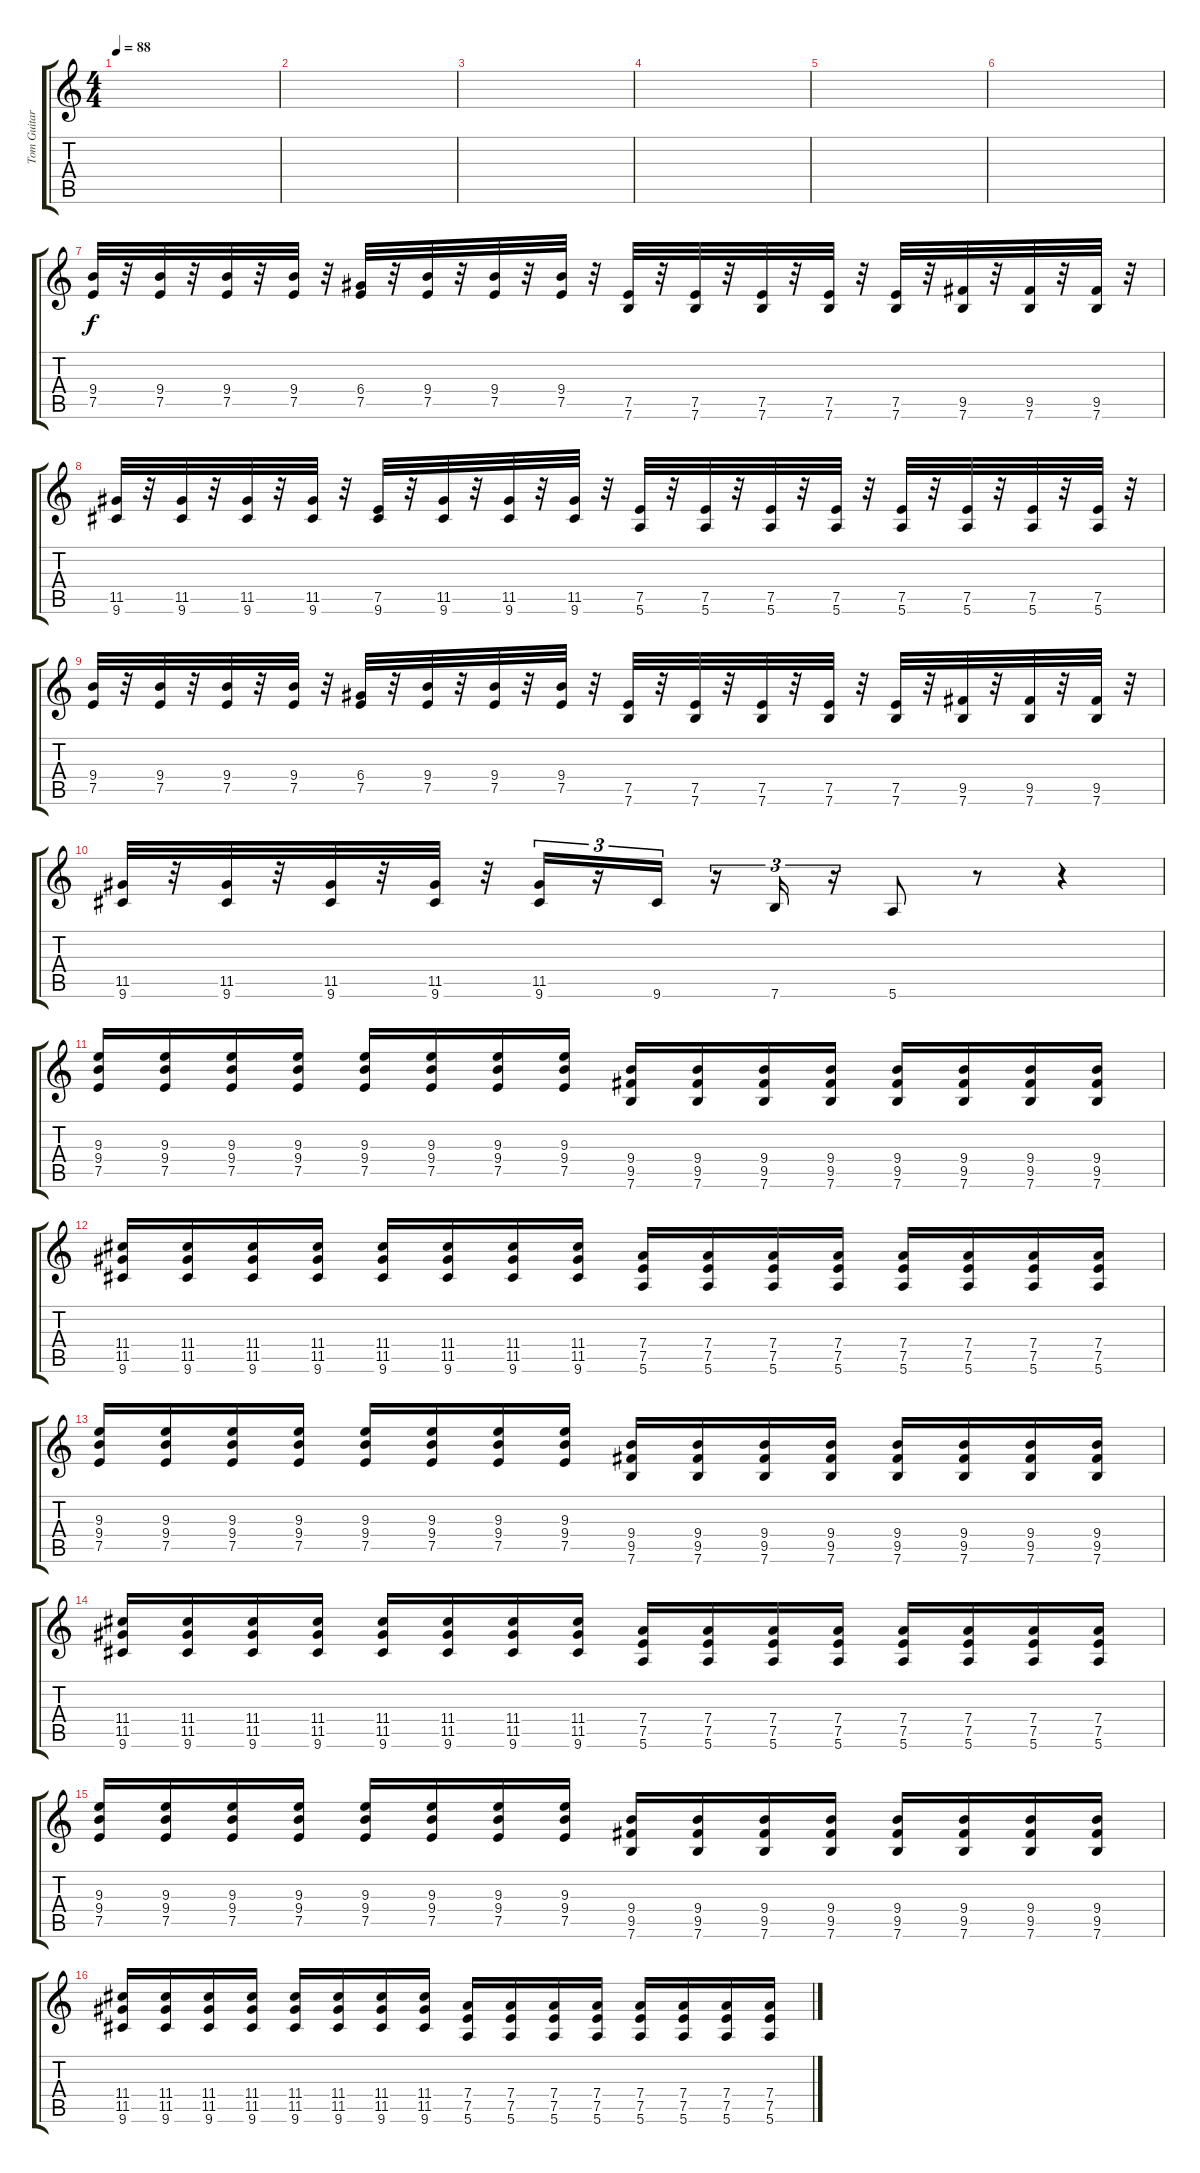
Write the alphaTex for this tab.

\track ("Tom Guitar" "Tom Guitar") {instrument distortionguitar}
\staff {score tabs}
\tuning (E4 B3 G3 D3 A2 E2) {hide}
\ts (4 4)
\tempo 88
\clef g2
\ks c
|
|
|
|
|
|
(9.4 7.5).32 r.32 (9.4 7.5).32 r.32 (9.4 7.5).32 r.32 (9.4 7.5).32 r.32 (6.4 7.5).32 r.32 (9.4 7.5).32 r.32 (9.4 7.5).32 r.32 (9.4 7.5).32 r.32 (7.5 7.6).32 r.32 (7.5 7.6).32 r.32 (7.5 7.6).32 r.32 (7.5 7.6).32 r.32 (7.5 7.6).32 r.32 (9.5 7.6).32 r.32 (9.5 7.6).32 r.32 (9.5 7.6).32 r.32 |
(11.5 9.6).32 r.32 (11.5 9.6).32 r.32 (11.5 9.6).32 r.32 (11.5 9.6).32 r.32 (7.5 9.6).32 r.32 (11.5 9.6).32 r.32 (11.5 9.6).32 r.32 (11.5 9.6).32 r.32 (7.5 5.6).32 r.32 (7.5 5.6).32 r.32 (7.5 5.6).32 r.32 (7.5 5.6).32 r.32 (7.5 5.6).32 r.32 (7.5 5.6).32 r.32 (7.5 5.6).32 r.32 (7.5 5.6).32 r.32 |
(9.4 7.5).32 r.32 (9.4 7.5).32 r.32 (9.4 7.5).32 r.32 (9.4 7.5).32 r.32 (6.4 7.5).32 r.32 (9.4 7.5).32 r.32 (9.4 7.5).32 r.32 (9.4 7.5).32 r.32 (7.5 7.6).32 r.32 (7.5 7.6).32 r.32 (7.5 7.6).32 r.32 (7.5 7.6).32 r.32 (7.5 7.6).32 r.32 (9.5 7.6).32 r.32 (9.5 7.6).32 r.32 (9.5 7.6).32 r.32 |
(11.5 9.6).32 r.32 (11.5 9.6).32 r.32 (11.5 9.6).32 r.32 (11.5 9.6).32 r.32 (11.5 9.6).16{tu (3 2)} r.16{tu (3 2)} 9.6.16{tu (3 2)} r.16{tu (3 2)} 7.6.16{tu (3 2)} r.16{tu (3 2)} 5.6.8 r.8 r.4 |
(9.3 9.4 7.5).16{volume 15} (9.3 9.4 7.5).16 (9.3 9.4 7.5).16 (9.3 9.4 7.5).16 (9.3 9.4 7.5).16 (9.3 9.4 7.5).16 (9.3 9.4 7.5).16 (9.3 9.4 7.5).16 (9.4 9.5 7.6).16 (9.4 9.5 7.6).16 (9.4 9.5 7.6).16 (9.4 9.5 7.6).16 (9.4 9.5 7.6).16 (9.4 9.5 7.6).16 (9.4 9.5 7.6).16 (9.4 9.5 7.6).16 |
(11.4 11.5 9.6).16 (11.4 11.5 9.6).16 (11.4 11.5 9.6).16 (11.4 11.5 9.6).16 (11.4 11.5 9.6).16 (11.4 11.5 9.6).16 (11.4 11.5 9.6).16 (11.4 11.5 9.6).16 (7.4 7.5 5.6).16 (7.4 7.5 5.6).16 (7.4 7.5 5.6).16 (7.4 7.5 5.6).16 (7.4 7.5 5.6).16 (7.4 7.5 5.6).16 (7.4 7.5 5.6).16 (7.4 7.5 5.6).16 |
(9.3 9.4 7.5).16 (9.3 9.4 7.5).16 (9.3 9.4 7.5).16 (9.3 9.4 7.5).16 (9.3 9.4 7.5).16 (9.3 9.4 7.5).16 (9.3 9.4 7.5).16 (9.3 9.4 7.5).16 (9.4 9.5 7.6).16 (9.4 9.5 7.6).16 (9.4 9.5 7.6).16 (9.4 9.5 7.6).16 (9.4 9.5 7.6).16 (9.4 9.5 7.6).16 (9.4 9.5 7.6).16 (9.4 9.5 7.6).16 |
(11.4 11.5 9.6).16 (11.4 11.5 9.6).16 (11.4 11.5 9.6).16 (11.4 11.5 9.6).16 (11.4 11.5 9.6).16 (11.4 11.5 9.6).16 (11.4 11.5 9.6).16 (11.4 11.5 9.6).16 (7.4 7.5 5.6).16 (7.4 7.5 5.6).16 (7.4 7.5 5.6).16 (7.4 7.5 5.6).16 (7.4 7.5 5.6).16 (7.4 7.5 5.6).16 (7.4 7.5 5.6).16 (7.4 7.5 5.6).16 |
(9.3 9.4 7.5).16 (9.3 9.4 7.5).16 (9.3 9.4 7.5).16 (9.3 9.4 7.5).16 (9.3 9.4 7.5).16 (9.3 9.4 7.5).16 (9.3 9.4 7.5).16 (9.3 9.4 7.5).16 (9.4 9.5 7.6).16 (9.4 9.5 7.6).16 (9.4 9.5 7.6).16 (9.4 9.5 7.6).16 (9.4 9.5 7.6).16 (9.4 9.5 7.6).16 (9.4 9.5 7.6).16 (9.4 9.5 7.6).16 |
(11.4 11.5 9.6).16 (11.4 11.5 9.6).16 (11.4 11.5 9.6).16 (11.4 11.5 9.6).16 (11.4 11.5 9.6).16 (11.4 11.5 9.6).16 (11.4 11.5 9.6).16 (11.4 11.5 9.6).16 (7.4 7.5 5.6).16 (7.4 7.5 5.6).16 (7.4 7.5 5.6).16 (7.4 7.5 5.6).16 (7.4 7.5 5.6).16 (7.4 7.5 5.6).16 (7.4 7.5 5.6).16 (7.4 7.5 5.6).16
